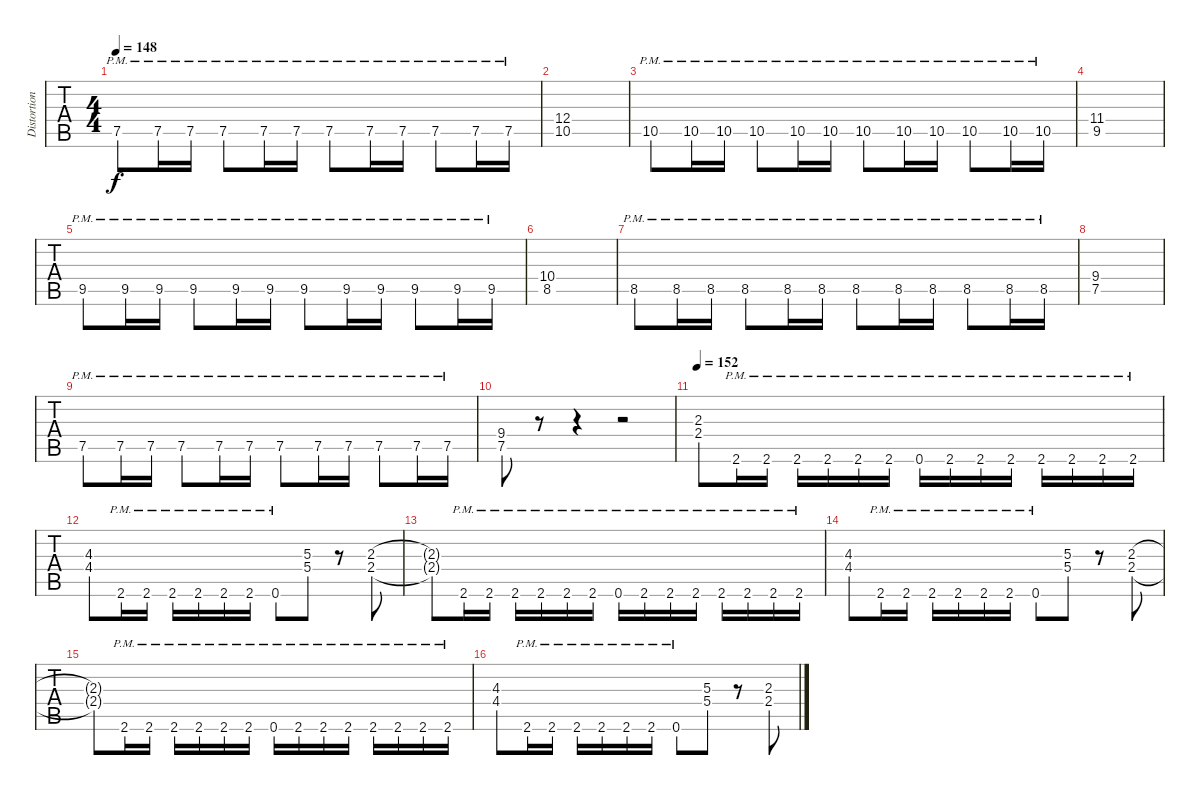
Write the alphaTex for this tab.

\track ("Distortion Guitar (Mustaine)" "Distortion") {instrument distortionguitar}
\staff {tabs}
\tuning (E4 B3 G3 D3 A2 E2) {hide}
\ts (4 4)
\tempo 148
\clef g2
\ks c
7.5{pm}.8{dy f} 7.5{pm}.16 7.5{pm}.16 7.5{pm}.8 7.5{pm}.16 7.5{pm}.16 7.5{pm}.8 7.5{pm}.16 7.5{pm}.16 7.5{pm}.8 7.5{pm}.16 7.5{pm}.16 |
(12.4 10.5).1 |
10.5{pm}.8 10.5{pm}.16 10.5{pm}.16 10.5{pm}.8 10.5{pm}.16 10.5{pm}.16 10.5{pm}.8 10.5{pm}.16 10.5{pm}.16 10.5{pm}.8 10.5{pm}.16 10.5{pm}.16 |
(11.4 9.5).1 |
9.5{pm}.8 9.5{pm}.16 9.5{pm}.16 9.5{pm}.8 9.5{pm}.16 9.5{pm}.16 9.5{pm}.8 9.5{pm}.16 9.5{pm}.16 9.5{pm}.8 9.5{pm}.16 9.5{pm}.16 |
(10.4 8.5).1 |
8.5{pm}.8 8.5{pm}.16 8.5{pm}.16 8.5{pm}.8 8.5{pm}.16 8.5{pm}.16 8.5{pm}.8 8.5{pm}.16 8.5{pm}.16 8.5{pm}.8 8.5{pm}.16 8.5{pm}.16 |
(9.4 7.5).1 |
7.5{pm}.8 7.5{pm}.16 7.5{pm}.16 7.5{pm}.8 7.5{pm}.16 7.5{pm}.16 7.5{pm}.8 7.5{pm}.16 7.5{pm}.16 7.5{pm}.8 7.5{pm}.16 7.5{pm}.16 |
(9.4 7.5).8 r.8 r.4 r.2 |
\tempo 152
(2.3 2.4).8 2.6{pm}.16 2.6{pm}.16 2.6{pm}.16 2.6{pm}.16 2.6{pm}.16 2.6{pm}.16 0.6{pm}.16 2.6{pm}.16 2.6{pm}.16 2.6{pm}.16 2.6{pm}.16 2.6{pm}.16 2.6{pm}.16 2.6{pm}.16 |
(4.3 4.4).8 2.6{pm}.16 2.6{pm}.16 2.6{pm}.16 2.6{pm}.16 2.6{pm}.16 2.6{pm}.16 0.6{pm}.8 (5.3 5.4).8 r.8 (2.3 2.4).8 |
(2.3{t} 2.4{t}).8 2.6{pm}.16 2.6{pm}.16 2.6{pm}.16 2.6{pm}.16 2.6{pm}.16 2.6{pm}.16 0.6{pm}.16 2.6{pm}.16 2.6{pm}.16 2.6{pm}.16 2.6{pm}.16 2.6{pm}.16 2.6{pm}.16 2.6{pm}.16 |
(4.3 4.4).8 2.6{pm}.16 2.6{pm}.16 2.6{pm}.16 2.6{pm}.16 2.6{pm}.16 2.6{pm}.16 0.6{pm}.8 (5.3 5.4).8 r.8 (2.3 2.4).8 |
(2.3{t} 2.4{t}).8 2.6{pm}.16 2.6{pm}.16 2.6{pm}.16 2.6{pm}.16 2.6{pm}.16 2.6{pm}.16 0.6{pm}.16 2.6{pm}.16 2.6{pm}.16 2.6{pm}.16 2.6{pm}.16 2.6{pm}.16 2.6{pm}.16 2.6{pm}.16 |
(4.3 4.4).8 2.6{pm}.16 2.6{pm}.16 2.6{pm}.16 2.6{pm}.16 2.6{pm}.16 2.6{pm}.16 0.6{pm}.8 (5.3 5.4).8 r.8 (2.3 2.4).8
